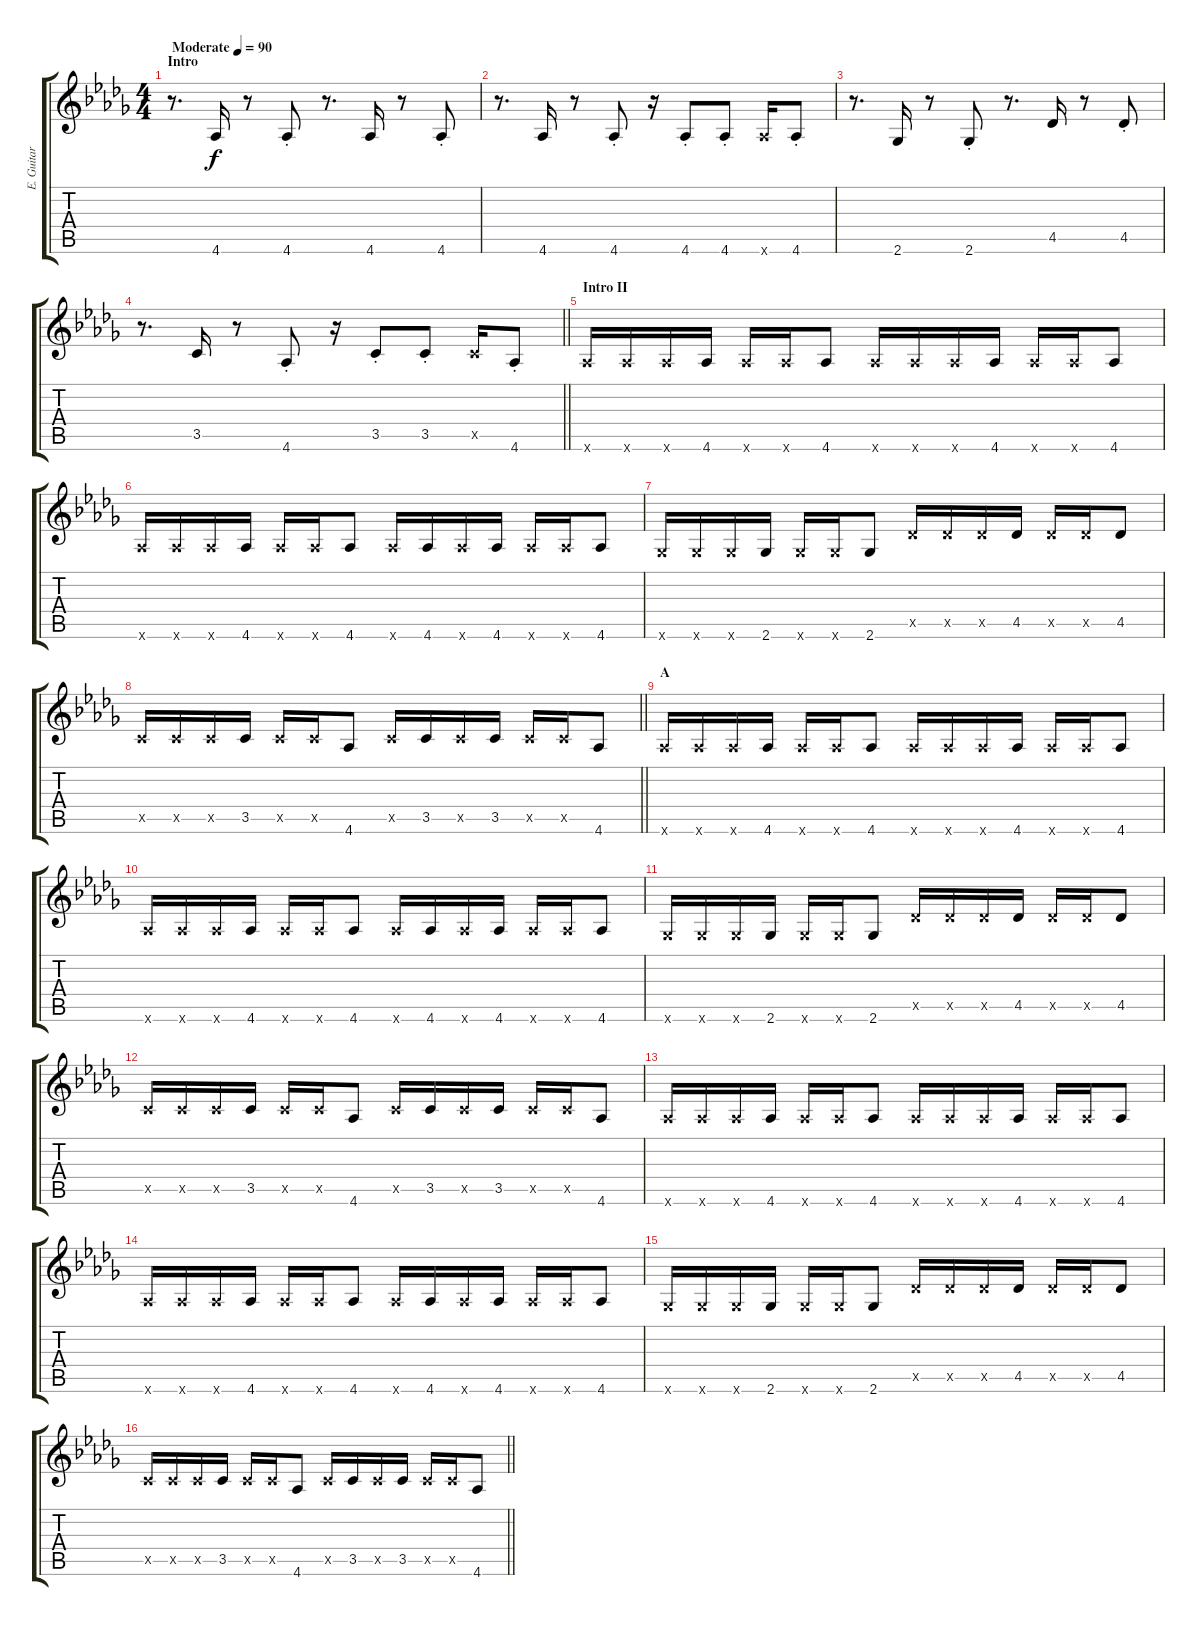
\track ("E. Guitar I" "E. Guitar ") {instrument overdrivenguitar}
\staff {score tabs}
\tuning (E4 B3 G3 D3 A2 E2) {hide}
\ts (4 4)
\section ("" "Intro")
\tempo (90 "Moderate")
\clef g2
\ks db
r.8{d dy f instrument overdrivenguitar} 4.6.16 r.8 4.6{st}.8 r.8{d} 4.6.16 r.8 4.6{st}.8 |
r.8{d} 4.6.16 r.8 4.6{st}.8 r.16 4.6{st}.8 4.6{st}.8 4.6{x}.16 4.6{st}.8 |
r.8{d} 2.6.16 r.8 2.6{st}.8 r.8{d} 4.5.16 r.8 4.5{st}.8 |
\barLineRight lightlight
r.8{d} 3.5.16 r.8 4.6{st}.8 r.16 3.5{st}.8 3.5{st}.8 3.5{x}.16 4.6{st}.8 |
\section ("" "Intro II")
4.6{x}.16 4.6{x}.16 4.6{x}.16 4.6.16 4.6{x}.16 4.6{x}.16 4.6.8 4.6{x}.16 4.6{x}.16 4.6{x}.16 4.6.16 4.6{x}.16 4.6{x}.16 4.6.8 |
4.6{x}.16 4.6{x}.16 4.6{x}.16 4.6.16 4.6{x}.16 4.6{x}.16 4.6.8 4.6{x}.16 4.6.16 4.6{x}.16 4.6.16 4.6{x}.16 4.6{x}.16 4.6.8 |
2.6{x}.16 2.6{x}.16 2.6{x}.16 2.6.16 2.6{x}.16 2.6{x}.16 2.6.8 4.5{x}.16 4.5{x}.16 4.5{x}.16 4.5.16 4.5{x}.16 4.5{x}.16 4.5.8 |
\barLineRight lightlight
3.5{x}.16 3.5{x}.16 3.5{x}.16 3.5.16 3.5{x}.16 3.5{x}.16 4.6.8 3.5{x}.16 3.5.16 3.5{x}.16 3.5.16 3.5{x}.16 3.5{x}.16 4.6.8 |
\section ("" "A")
4.6{x}.16 4.6{x}.16 4.6{x}.16 4.6.16 4.6{x}.16 4.6{x}.16 4.6.8 4.6{x}.16 4.6{x}.16 4.6{x}.16 4.6.16 4.6{x}.16 4.6{x}.16 4.6.8 |
4.6{x}.16 4.6{x}.16 4.6{x}.16 4.6.16 4.6{x}.16 4.6{x}.16 4.6.8 4.6{x}.16 4.6.16 4.6{x}.16 4.6.16 4.6{x}.16 4.6{x}.16 4.6.8 |
2.6{x}.16 2.6{x}.16 2.6{x}.16 2.6.16 2.6{x}.16 2.6{x}.16 2.6.8 4.5{x}.16 4.5{x}.16 4.5{x}.16 4.5.16 4.5{x}.16 4.5{x}.16 4.5.8 |
3.5{x}.16 3.5{x}.16 3.5{x}.16 3.5.16 3.5{x}.16 3.5{x}.16 4.6.8 3.5{x}.16 3.5.16 3.5{x}.16 3.5.16 3.5{x}.16 3.5{x}.16 4.6.8 |
4.6{x}.16 4.6{x}.16 4.6{x}.16 4.6.16 4.6{x}.16 4.6{x}.16 4.6.8 4.6{x}.16 4.6{x}.16 4.6{x}.16 4.6.16 4.6{x}.16 4.6{x}.16 4.6.8 |
4.6{x}.16 4.6{x}.16 4.6{x}.16 4.6.16 4.6{x}.16 4.6{x}.16 4.6.8 4.6{x}.16 4.6.16 4.6{x}.16 4.6.16 4.6{x}.16 4.6{x}.16 4.6.8 |
2.6{x}.16 2.6{x}.16 2.6{x}.16 2.6.16 2.6{x}.16 2.6{x}.16 2.6.8 4.5{x}.16 4.5{x}.16 4.5{x}.16 4.5.16 4.5{x}.16 4.5{x}.16 4.5.8 |
\barLineRight lightlight
3.5{x}.16 3.5{x}.16 3.5{x}.16 3.5.16 3.5{x}.16 3.5{x}.16 4.6.8 3.5{x}.16 3.5.16 3.5{x}.16 3.5.16 3.5{x}.16 3.5{x}.16 4.6.8
